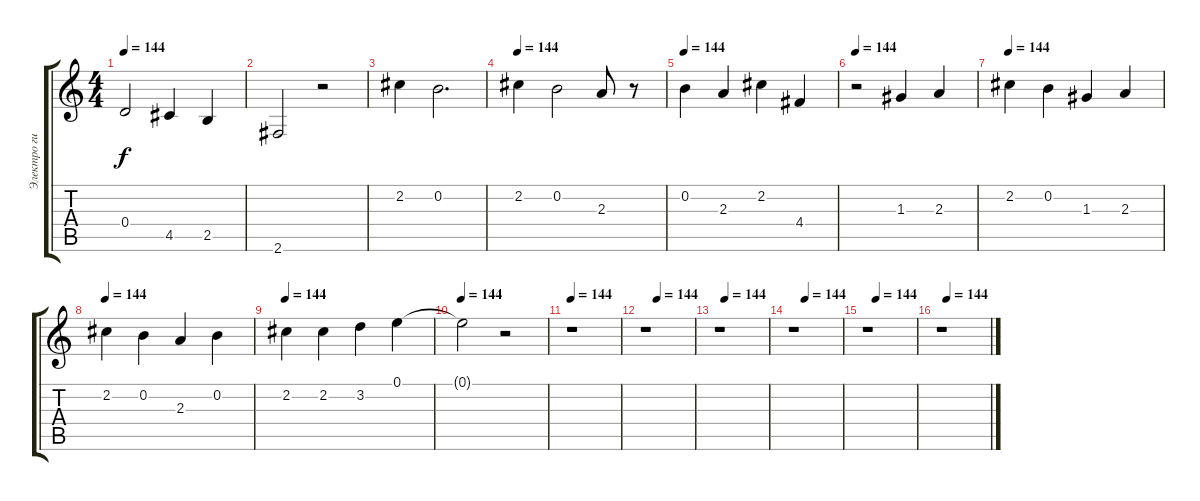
\track ("Электро гитара" "Электро ги") {instrument electricguitarmuted}
\staff {score tabs}
\tuning (E4 B3 G3 D3 A2 E2) {hide}
\ts (4 4)
\tempo 144
\clef g2
\ks c
0.4.2{dy f} 4.5.4 2.5.4 |
2.6.2 r.2 |
2.2.4 0.2.2{d} |
\tempo 144
2.2.4 0.2.2 2.3.8 r.8 |
\tempo 144
0.2.4 2.3.4 2.2.4 4.4.4 |
\tempo 144
r.2 1.3.4 2.3.4 |
\tempo 144
2.2.4 0.2.4 1.3.4 2.3.4 |
\tempo 144
2.2.4 0.2.4 2.3.4 0.2.4 |
\tempo 144
2.2.4 2.2.4 3.2.4 0.1.4 |
\tempo 144
0.1{t}.2 r.2 |
\tempo 144
r.1 |
\tempo (144 0.25)
r.1 |
\tempo (144 0.125)
r.1 |
\tempo (144 0.25)
r.1 |
\tempo (144 0.1875)
r.1 |
\tempo (144 0.125)
r.1
